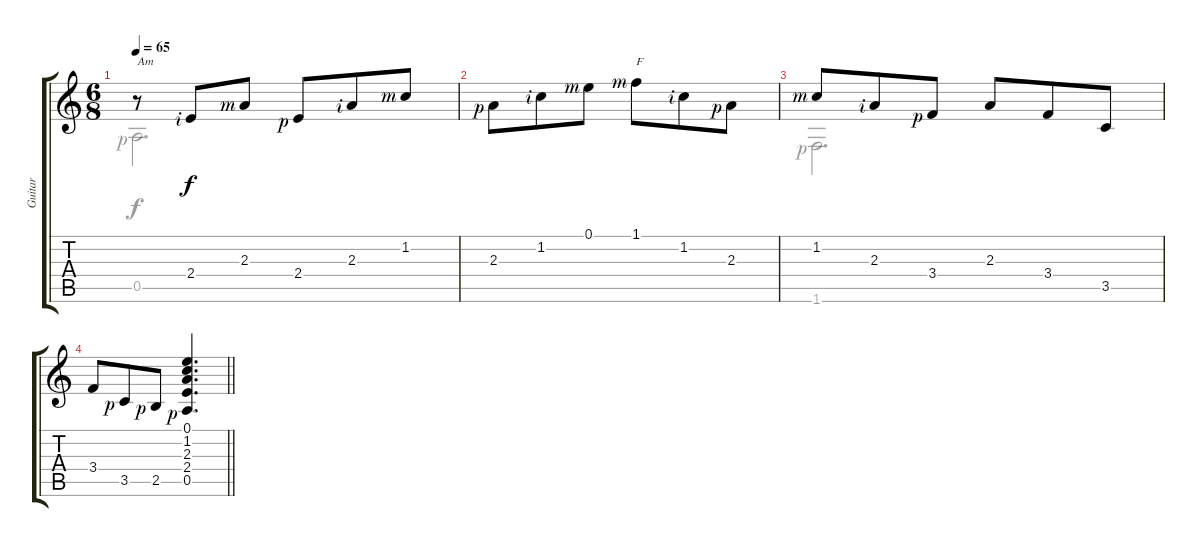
\track ("Guitar" "Guitar") {instrument acousticguitarnylon}
\staff {score tabs}
\tuning (E4 B3 G3 D3 A2 E2) {hide}
\voice
\ts (6 8)
\tempo 65
\clef g2
\ks c
r.8{txt "Am" dy f instrument acousticguitarnylon} 2.4{rf 2}.8 2.3{rf 3}.8 2.4{rf 1}.8 2.3{rf 2}.8 1.2{rf 3}.8 |
2.3{rf 1}.8 1.2{rf 2}.8 0.1{rf 3}.8 1.1{rf 3}.8{txt "F"} 1.2{rf 2}.8 2.3{rf 1}.8 |
1.2{rf 3}.8 2.3{rf 2}.8 3.4{rf 1}.8 2.3.8 3.4.8 3.5.8 |
\barLineRight lightlight
3.4.8 3.5{rf 1}.8 2.5{rf 1}.8 (0.1 1.2 2.3 2.4 0.5{rf 1}).4{d} |
\voice
\clef g2
\ottava regular
\simile none
\ks c
0.5{rf 1}.2{d dy f} |
|
1.6{rf 1}.2{d} |
\barLineRight lightlight
|
